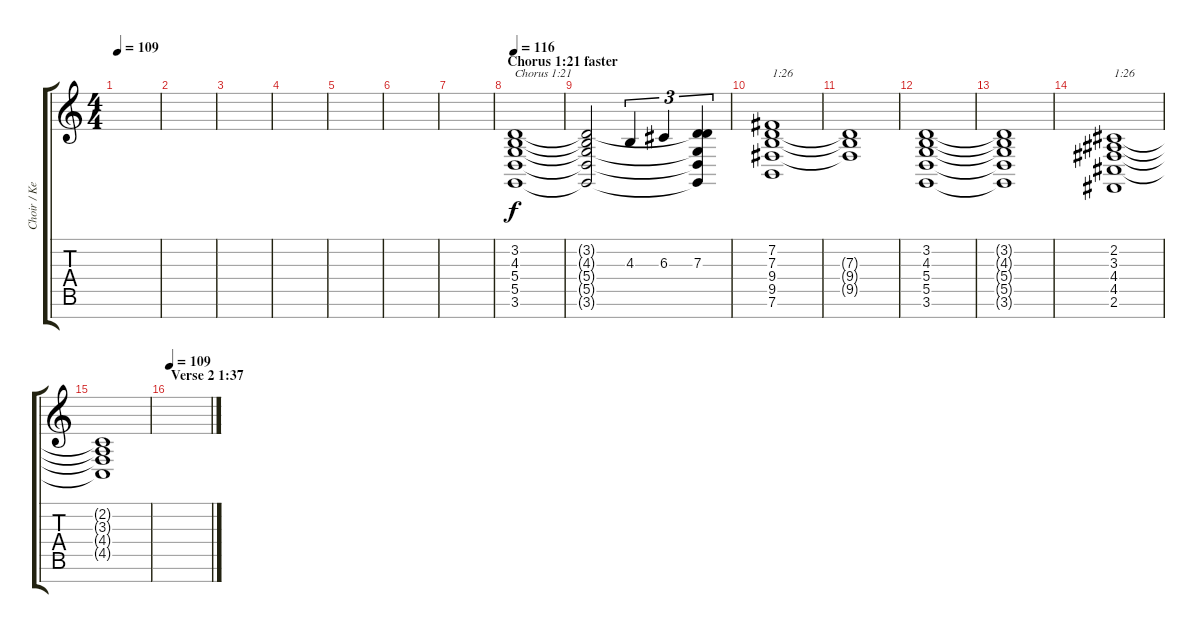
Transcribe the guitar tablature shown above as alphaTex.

\track ("Choir / Keys" "Choir / Ke") {instrument choiraahs}
\staff {score tabs}
\tuning (E4 B3 G3 D3 A2 E2 B1) {hide}
\ts (4 4)
\tempo 109
\clef g2
\ks c
|
|
|
|
|
|
|
\section ("" "Chorus 1:21 faster")
\tempo 116
(3.2 4.3 5.4 5.5 3.6).1{txt "Chorus 1:21" volume 11} |
(3.2{t} 4.3{t} 5.4{t} 5.5{t} 3.6{t}).2 4.3.4{tu (3 2)} 6.3.4{tu (3 2)} (3.2{t} 7.3 5.4{t} 5.5{t} 3.6{t}).4{tu (3 2)} |
(7.2 7.3 9.4 9.5 7.6).1{txt "1:26"} |
(7.3{t} 9.4{t} 9.5{t}).1 |
(3.2 4.3 5.4 5.5 3.6).1 |
(3.2{t} 4.3{t} 5.4{t} 5.5{t} 3.6{t}).1 |
(2.2 3.3 4.4 4.5 2.6).1{txt "1:26"} |
(2.2{t} 3.3{t} 4.4{t} 4.5{t}).1 |
\section ("" "Verse 2 1:37")
\tempo 109
